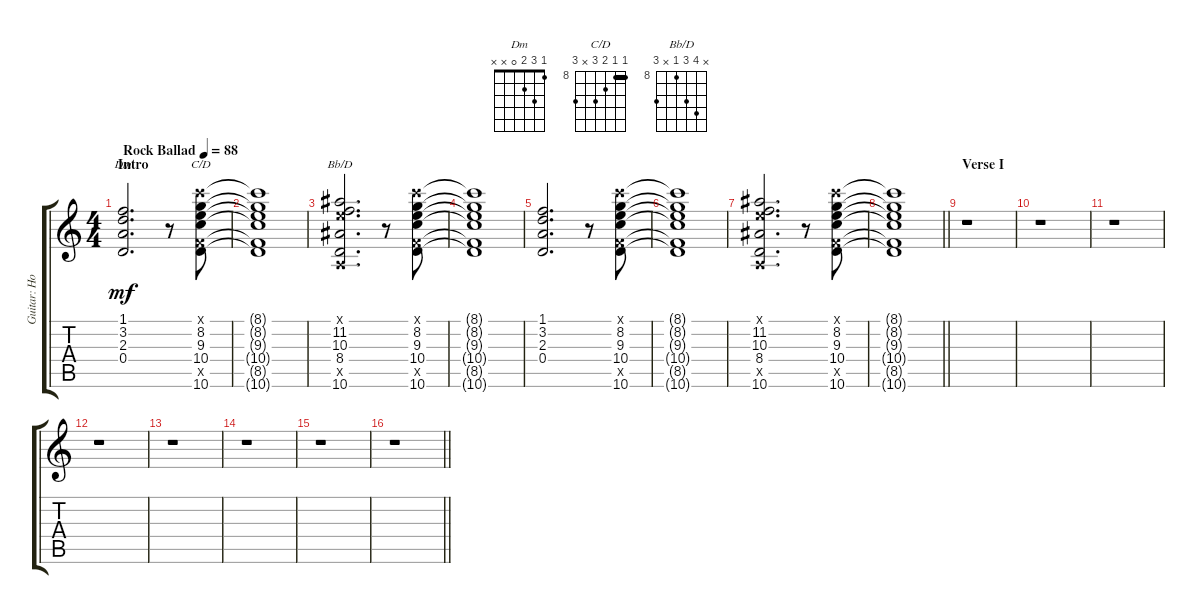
\track ("Guitar: Howard Leese" "Guitar: Ho") {instrument overdrivenguitar}
\staff {score tabs}
\tuning (E4 B3 G3 D3 A2 E2) {hide}
\chord ("Dm" 1 3 2 0 x x)
\chord ("C/D" 8 8 9 10 x 10) {firstfret 8 barre 8}
\chord ("Bb/D" x 11 10 8 x 10) {firstfret 8}
\ts (4 4)
\section ("" "Intro")
\tempo (88 "Rock Ballad")
\clef g2
\ks c
(1.1 3.2 2.3 0.4).2{d ch "Dm" dy mf instrument electricguitarjazz} r.8 (8.1{x} 8.2 9.3 10.4 8.5{x} 10.6).8{ch "C/D"} |
(8.1{t} 8.2{t} 9.3{t} 10.4{t} 8.5{t} 10.6{t}).1 |
(0.1{x} 11.2 10.3 8.4 0.5{x} 10.6).2{d ch "Bb/D"} r.8 (8.1{x} 8.2 9.3 10.4 8.5{x} 10.6).8 |
(8.1{t} 8.2{t} 9.3{t} 10.4{t} 8.5{t} 10.6{t}).1 |
(1.1 3.2 2.3 0.4).2{d} r.8 (8.1{x} 8.2 9.3 10.4 8.5{x} 10.6).8 |
(8.1{t} 8.2{t} 9.3{t} 10.4{t} 8.5{t} 10.6{t}).1 |
(0.1{x} 11.2 10.3 8.4 0.5{x} 10.6).2{d} r.8 (8.1{x} 8.2 9.3 10.4 8.5{x} 10.6).8 |
\barLineRight lightlight
(8.1{t} 8.2{t} 9.3{t} 10.4{t} 8.5{t} 10.6{t}).1 |
\section ("" "Verse I")
r.1 |
r.1 |
r.1 |
r.1 |
r.1 |
r.1 |
r.1 |
\barLineRight lightlight
r.1
